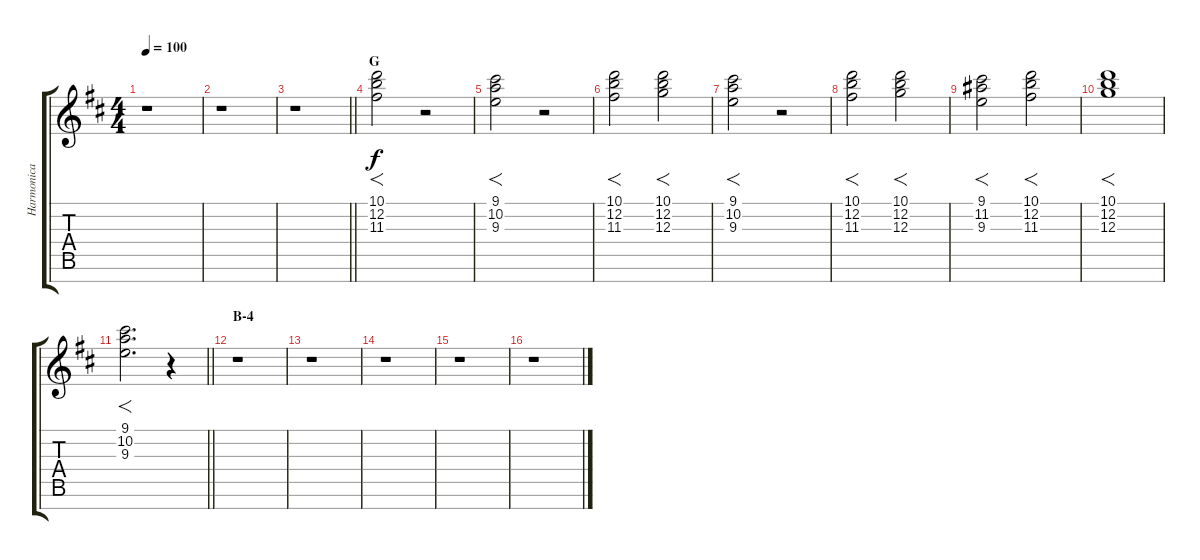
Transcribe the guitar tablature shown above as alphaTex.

\track ("Harmonica" "Harmonica") {instrument harmonica}
\staff {score tabs}
\tuning (E5 B4 G4 D4 A3 E3 B2) {hide}
\ts (4 4)
\tempo 100
\clef g2
\ks d
r.1{dy f} |
r.1 |
\barLineRight lightlight
r.1 |
\section ("" "G")
(10.1 12.2 11.3).2{f} r.2 |
(9.1 10.2 9.3).2{f} r.2 |
(10.1 12.2 11.3).2{f} (10.1 12.2 12.3).2{f} |
(9.1 10.2 9.3).2{f} r.2 |
(10.1 12.2 11.3).2{f} (10.1 12.2 12.3).2{f} |
(9.1 11.2 9.3).2{f} (10.1 12.2 11.3).2{f} |
(10.1 12.2 12.3).1{f} |
\barLineRight lightlight
(9.1 10.2 9.3).2{f d} r.4 |
\section ("" "B-4")
r.1 |
r.1 |
r.1 |
r.1 |
r.1
